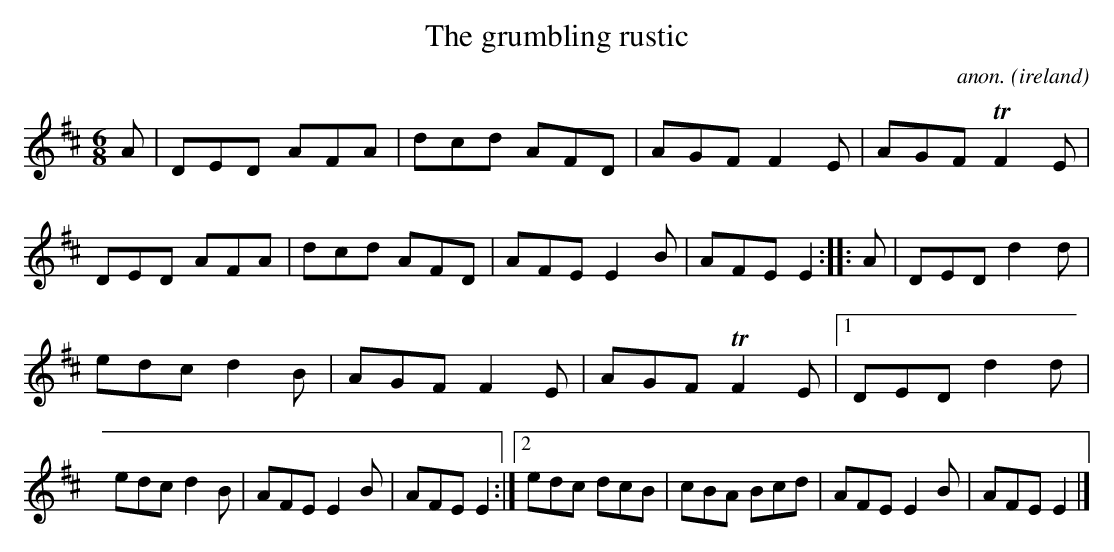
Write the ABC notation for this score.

X:1
T:The grumbling rustic
O:ireland
C:anon.
m:Tn2 = no/4n/m/4
M:6/8
L:1/8
K:Edor
A|DED AFA|dcd AFD|AGF F2E|AGF TF2E|DED AFA|dcd AFD|AFE E2B|AFE E2:: A|DED d2d|
edc d2B|AGF F2E|AGF TF2E|[1 DED d2d|edc d2B|AFE E2B|AFE E2:|[2 edc dcB|cBA Bcd|AFE E2B|AFE E2|]
